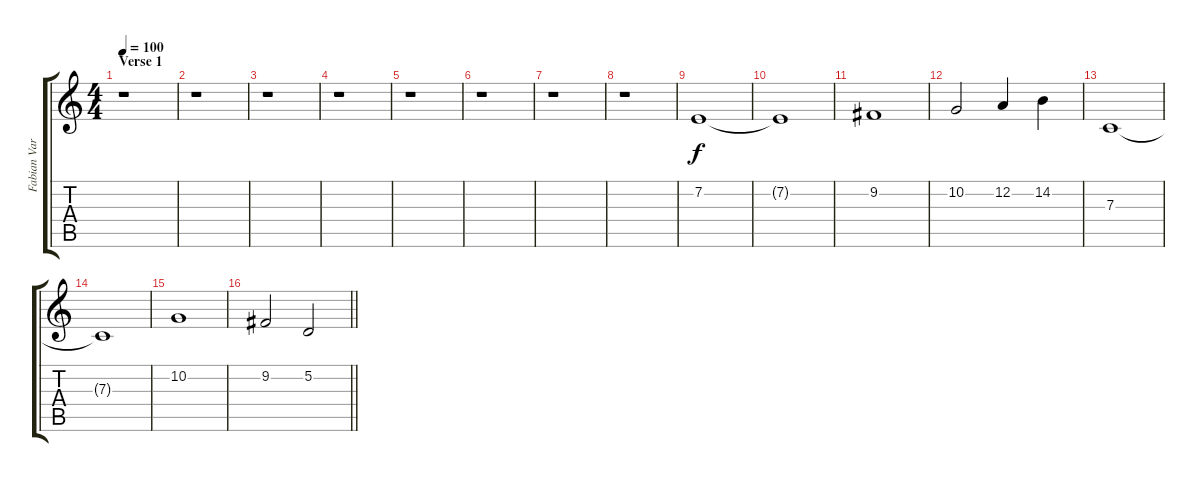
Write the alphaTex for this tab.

\track ("Fabian Varesi" "Fabian Var") {instrument stringensemble1}
\staff {score tabs}
\tuning (D4 A3 F3 C3 G2 C2) {hide}
\ts (4 4)
\section ("" "Verse 1")
\tempo 100
\clef g2
\ks c
r.1{dy f} |
r.1 |
r.1 |
r.1 |
r.1 |
r.1 |
r.1 |
r.1 |
7.2.1{volume 16} |
7.2{t}.1 |
9.2.1 |
10.2.2 12.2.4 14.2.4 |
7.3.1 |
7.3{t}.1 |
10.2.1 |
\barLineRight lightlight
9.2.2 5.2.2
